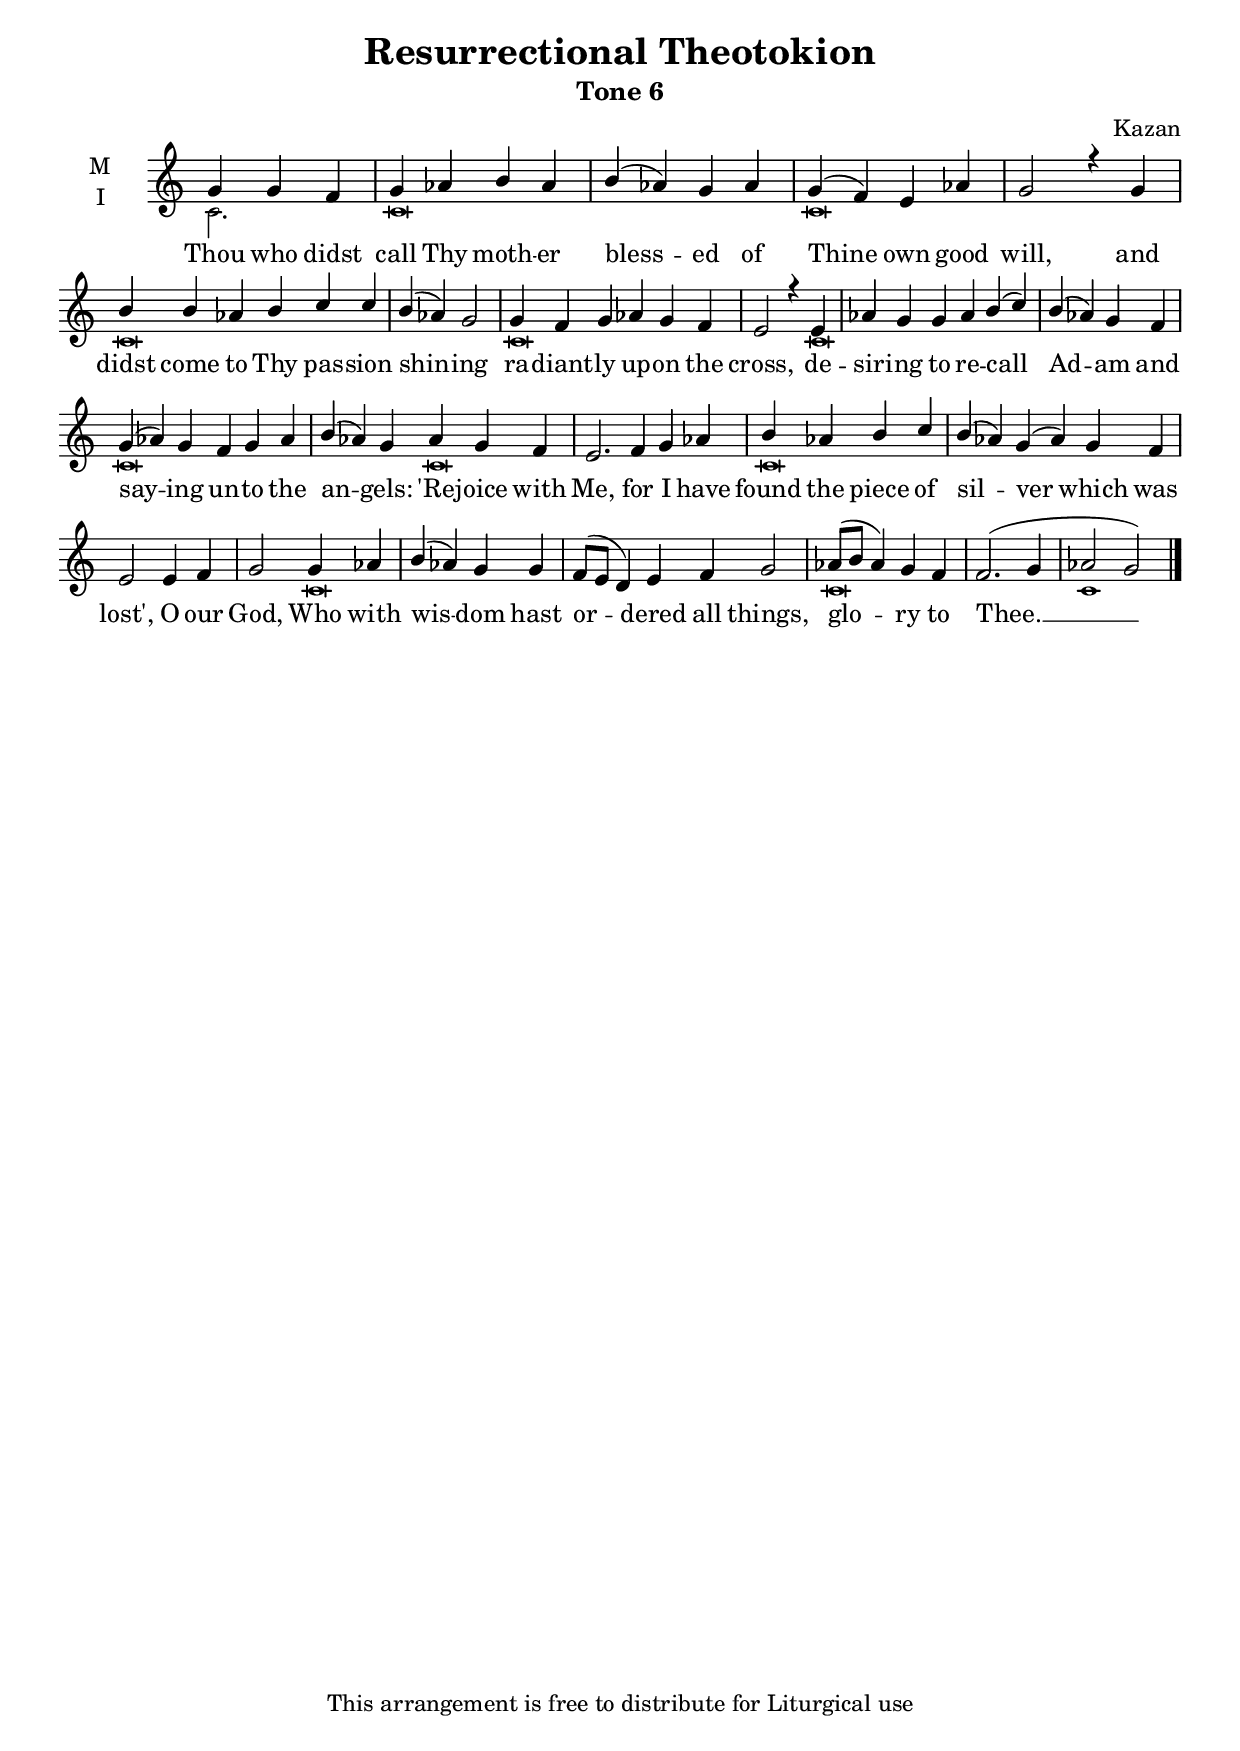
\version "2.18.2"

\header {
  title = "Resurrectional Theotokion"
  subtitle = "Tone 6"
  subsubtitle = ""
  composer = "Kazan"
  arranger = ""
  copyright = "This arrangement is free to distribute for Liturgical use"
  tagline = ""
}
\version "2.18.2"

fourbm=\set Timing.measureLength = #(ly:make-moment 4/4)
sixbm= \set Timing.measureLength = #(ly:make-moment 6/4)

global = {
  \time 4/4 % Starts with
  \key c \major
}

lyricText = \lyricmode {
  Thou who didst call Thy moth -- er bless -- ed of Thine own good will,
  and didst come to Thy pas -- sion shin -- ing ra -- diant -- ly up -- on the cross,
  de -- sir -- ing to re -- call Ad -- am and say -- ing un -- to the an -- gels:
  'Re -- joice with Me, for I have found the piece of sil -- ver which was lost',
  O our God, Who with wis -- dom hast or -- dered all things,
  glo -- ry to Thee. __
}

melody = \relative g' { \global  \partial 2.
  g4 g f | g aes b aes | b( aes) g aes | g( f) e aes \fourbm | g2 r4
  g4 | \sixbm b b aes b c c | \fourbm b( aes) g2 | \sixbm g4 f g aes g f | \fourbm e2 r4
  e4 | \sixbm aes g g aes b( c) | \fourbm b( aes) g f | \sixbm g( aes) g f g aes | b( aes) g
  aes4 g f | e2. f4 g aes | \fourbm b aes b c | \sixbm b( aes) g( aes) g f | \fourbm e2
  e4 f | g2 g4 aes | b( aes) g g | \sixbm f8( e d4) e f | g2 \fourbm aes8( b aes4) | g f f2.( g4 | aes2 g) \bar"|."
}

ison = \relative c' {\global \tiny
  c2. c\breve c\breve
  c\breve s2 c\breve
  s4 c\breve s2. c\breve s4
  c\breve s4 c\breve s\breve
  c\breve s1 c\breve c1
}

\score {
  \new ChoirStaff <<
    \new Staff \with {
      midiInstrument = "choir aahs"
      instrumentName = \markup \center-column { M I }
    } <<
      \new Voice = "melody" { \voiceOne \melody }
      \new Voice = "ison" { \voiceTwo \ison }
    >>
    \new Lyrics \with {
      \override VerticalAxisGroup #'staff-affinity = #CENTER
    } \lyricsto "melody" \lyricText

  >>
  \layout {
    \context {
      \Staff
      \remove "Time_signature_engraver"
    }
    \context {
      \Score
      \omit BarNumber
    }
  }
  \midi { \tempo 4 = 200
          \context {
            \Voice
            \remove "Dynamic_performer"
    }
  }
}

